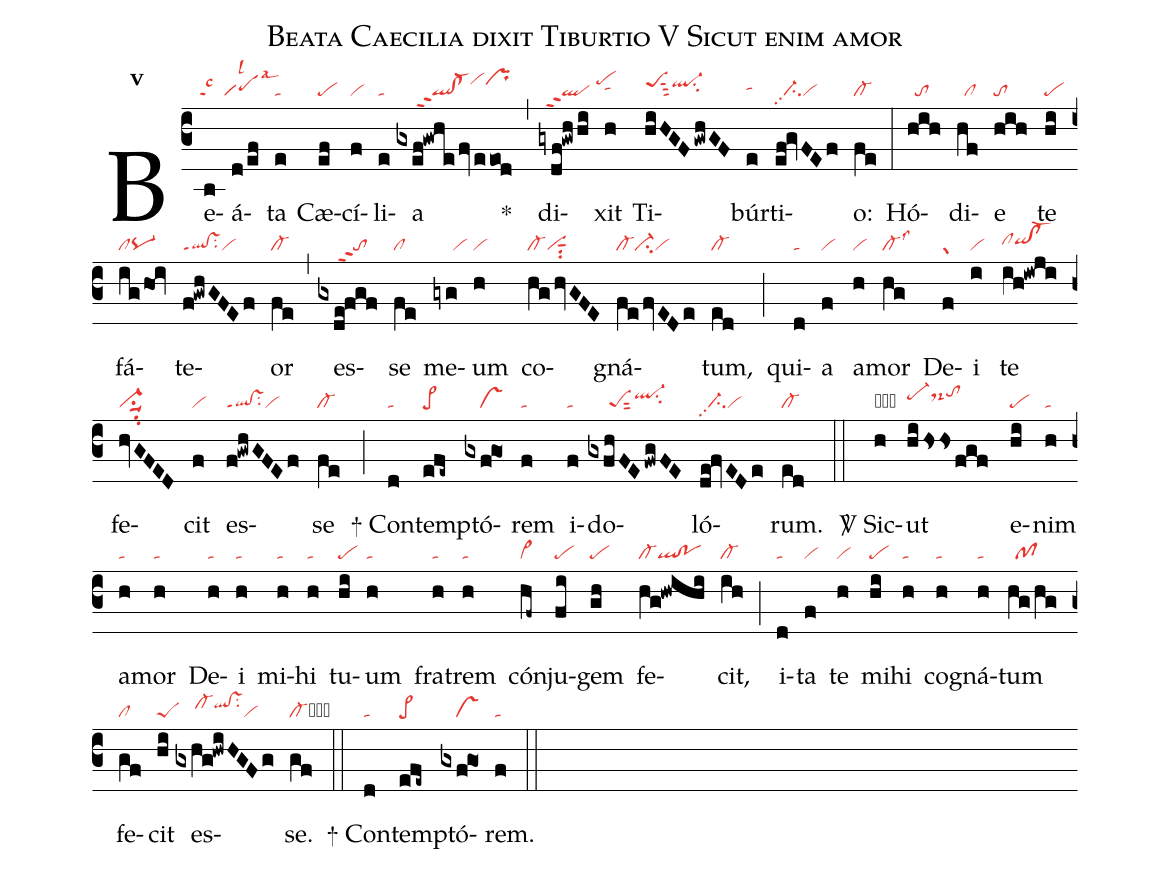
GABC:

name:Beata Caecilia dixit Tiburtio V Sicut enim amor;
office-part:re;
mode:5;
nabc-lines:1;
%%
initial-style: 1;
name:Beata Caecilia dixit Tiburtio;
mode: 5;
office-part: Responsorium;
annotation: Resp.;
annotation: v;
nabc-lines:1;
%%
(c3) Be(b|`talsc3)á(d/ef|``scM2lsl2lsal3)ta(e|ta) Cæ(ef|pe)cí(f|vi)li(e|ta)a(gxef!gwhe/fv/eeod|/////ql!cl-ppt2vihjprhj) <sp>*</sp>(,) di(gydf!gwh/hi|//qlppt2/pehj)xit(h|tahh) Ti(hiHGFgwhGF|peShisut3ql-hisu2)búr(e|tahh)ti(ef!gvFEf|//ci-pp2vi)o:(fe|cl-) (:) Hó(hih|//to)di(hf|//cl)e(hih|to) te(hi|pe) fá(ig/hoi|clpq-)te(f!gwhGFEf|ql!vsppt1su2vi)or(fe|cl-) (,) es(gxde!fgf|/////toppt2)se(fe|cl) me(gyg|/////vi)um(h|vi) co(hghvGFE|cl-visut1su2)gná(fefvEDe|cl-ci-vi)tum,(ed|cl-) (;) qui(d|ta)a(f|vi) a(h|vi)mor(hg|cl-lss3) De(f|gr)i(i|vi) te(ih!iwji|clhhqihh!cl-hh) fe(hvGFED|vi-su1suu1su2)cit(f|vi) es(f!gwhGFEf|ql!vsppt1su2vi)se(fe|cl-) (;)
<sp>+</sp> Con(d|ta)temp(efe~|pe>)tó(gxfgO1|////vs)rem(f|ta) i(f|ta)do(gxfhFEfwgFE|/////peSsut2ql-hisu2)ló(de!fvEDe|//ci-pp2vi)rum.(ed|cl-) (::)

<sp>V/</sp> Sic(h|obvihi)ut(hihshsfgf|pe-hids-hitohj) e(hi|pe)nim(h|ta) a(h|ta)mor(h|ta) De(h|ta)i(h|ta) mi(h|ta)hi(h|ta) tu(hi|pe)um(h|ta) fra(h|ta)trem(h|ta) cón(hf~|vi>)ju(fi|pe)gem(gh|pe) fe(hg!hwihi|cl-ql!po)cit,(ih|cl-) (;) i(d|ta)ta(f|vi) te(h|vi) {mi}(hi|pe)hi(h|ta) cog(h|ta)ná(h|ta)tum(hg/hg|//pf) fe(gf|cl)cit(hi|peS) es(gxhg!hwiHGFg|/////cl-hiqlhi!vshisu2vi)se.(gf|cl-cb) (::)
<sp>+</sp> Con(d|ta)tem(efe~|pe>)ptó(gxfgO1|////vs)rem.(f|ta) (::)
